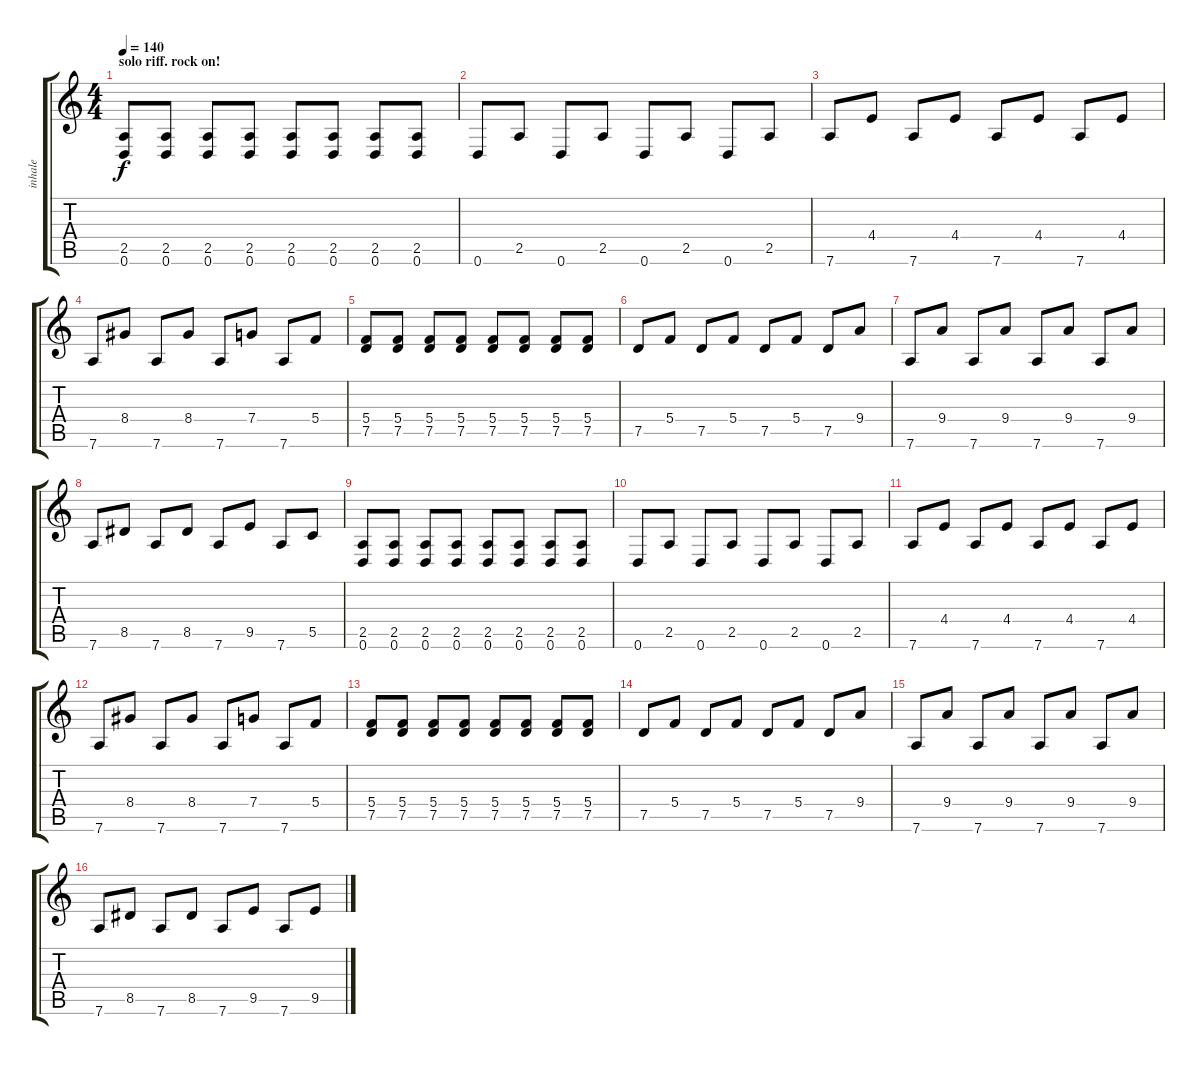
\track ("inhale" "inhale") {instrument distortionguitar}
\staff {score tabs}
\tuning (D4 A3 F3 C3 G2 D2) {hide}
\ts (4 4)
\section ("" "solo riff. rock on!")
\tempo 140
\clef g2
\ks c
(2.5 0.6).8{dy f} (2.5 0.6).8 (2.5 0.6).8 (2.5 0.6).8 (2.5 0.6).8 (2.5 0.6).8 (2.5 0.6).8 (2.5 0.6).8 |
0.6.8 2.5.8 0.6.8 2.5.8 0.6.8 2.5.8 0.6.8 2.5.8 |
7.6.8 4.4.8 7.6.8 4.4.8 7.6.8 4.4.8 7.6.8 4.4.8 |
7.6.8 8.4.8 7.6.8 8.4.8 7.6.8 7.4.8 7.6.8 5.4.8 |
(5.4 7.5).8 (5.4 7.5).8 (5.4 7.5).8 (5.4 7.5).8 (5.4 7.5).8 (5.4 7.5).8 (5.4 7.5).8 (5.4 7.5).8 |
7.5.8 5.4.8 7.5.8 5.4.8 7.5.8 5.4.8 7.5.8 9.4.8 |
7.6.8 9.4.8 7.6.8 9.4.8 7.6.8 9.4.8 7.6.8 9.4.8 |
7.6.8 8.5.8 7.6.8 8.5.8 7.6.8 9.5.8 7.6.8 5.5.8 |
(2.5 0.6).8 (2.5 0.6).8 (2.5 0.6).8 (2.5 0.6).8 (2.5 0.6).8 (2.5 0.6).8 (2.5 0.6).8 (2.5 0.6).8 |
0.6.8 2.5.8 0.6.8 2.5.8 0.6.8 2.5.8 0.6.8 2.5.8 |
7.6.8 4.4.8 7.6.8 4.4.8 7.6.8 4.4.8 7.6.8 4.4.8 |
7.6.8 8.4.8 7.6.8 8.4.8 7.6.8 7.4.8 7.6.8 5.4.8 |
(5.4 7.5).8 (5.4 7.5).8 (5.4 7.5).8 (5.4 7.5).8 (5.4 7.5).8 (5.4 7.5).8 (5.4 7.5).8 (5.4 7.5).8 |
7.5.8 5.4.8 7.5.8 5.4.8 7.5.8 5.4.8 7.5.8 9.4.8 |
7.6.8 9.4.8 7.6.8 9.4.8 7.6.8 9.4.8 7.6.8 9.4.8 |
7.6.8 8.5.8 7.6.8 8.5.8 7.6.8 9.5.8 7.6.8 9.5.8
